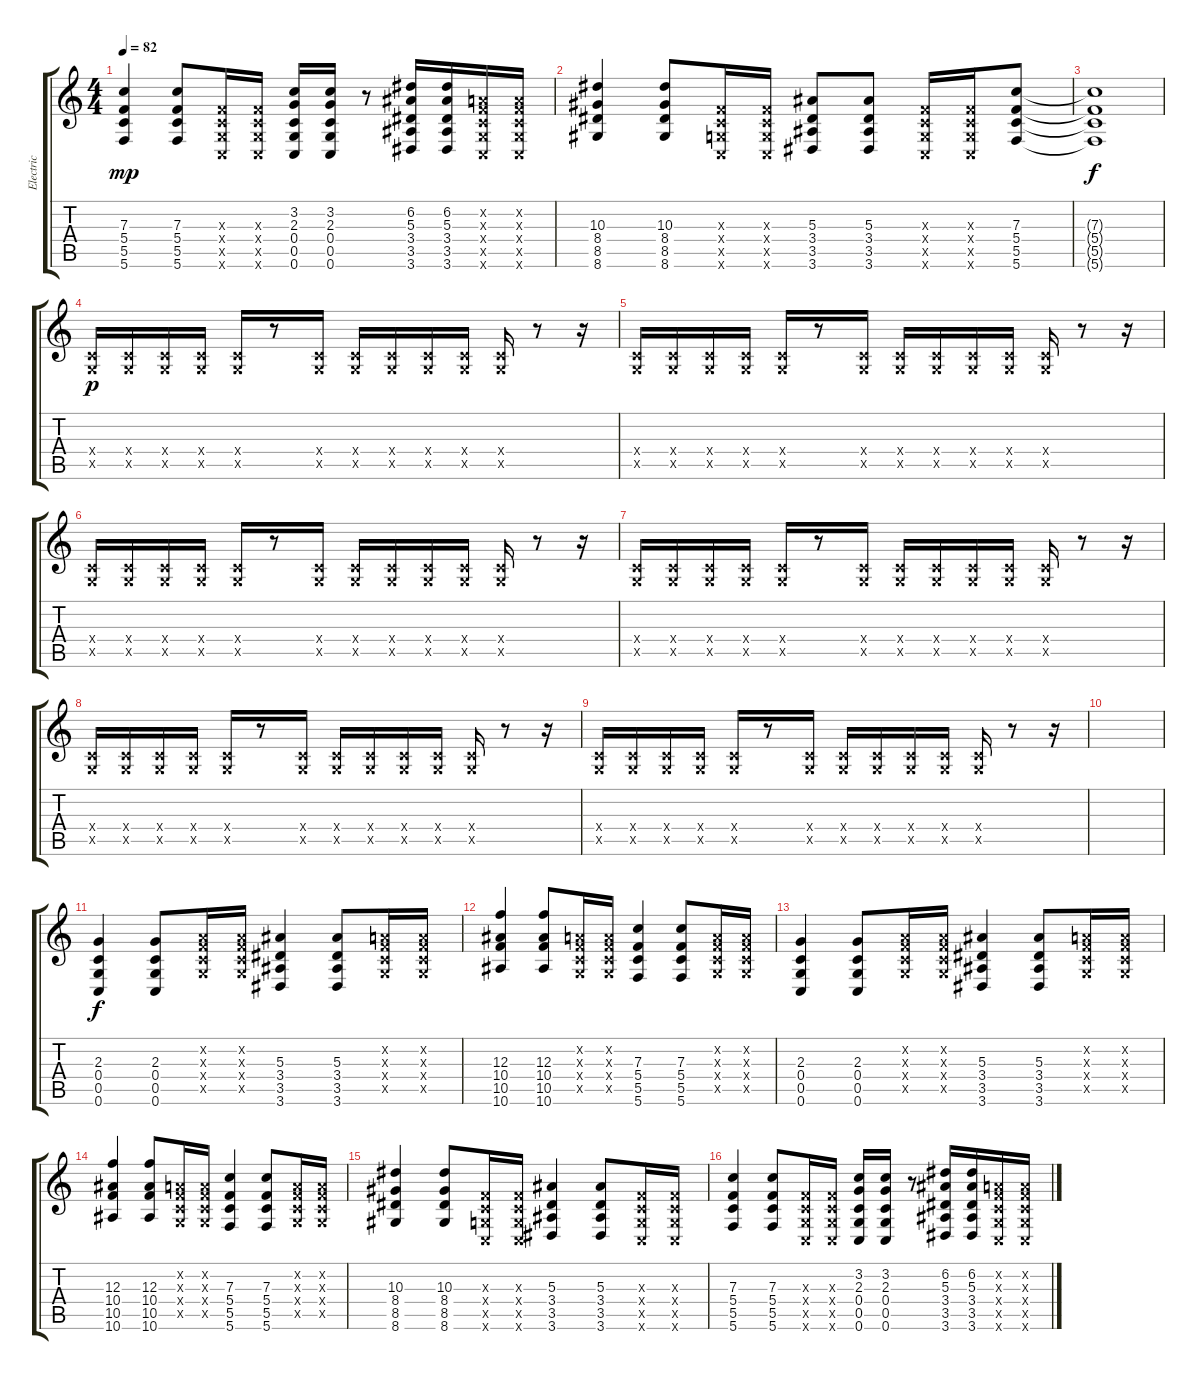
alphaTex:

\track ("Electric" "Electric") {instrument distortionguitar}
\staff {score tabs}
\tuning (D4 A3 F3 C3 G2 C2) {hide}
\ts (4 4)
\tempo 82
\clef g2
\ks c
(7.3 5.4 5.5 5.6).4{dy mp} (7.3 5.4 5.5 5.6).8 (0.3{x} 0.4{x} 0.5{x} 0.6{x}).16 (0.3{x} 0.4{x} 0.5{x} 0.6{x}).16 (3.2 2.3 0.4 0.5 0.6).16 (3.2 2.3 0.4 0.5 0.6).16 r.8 (6.2 5.3 3.4 3.5 3.6).16 (6.2 5.3 3.4 3.5 3.6).16 (0.2{x} 0.3{x} 0.4{x} 0.5{x} 0.6{x}).16 (0.2{x} 0.3{x} 0.4{x} 0.5{x} 0.6{x}).16 |
(10.3 8.4 8.5 8.6).4 (10.3 8.4 8.5 8.6).8 (0.3{x} 0.4{x} 0.5{x} 0.6{x}).16 (0.3{x} 0.4{x} 0.5{x} 0.6{x}).16 (5.3 3.4 3.5 3.6).8 (5.3 3.4 3.5 3.6).8 (0.3{x} 0.4{x} 0.5{x} 0.6{x}).16 (0.3{x} 0.4{x} 0.5{x} 0.6{x}).16 (7.3 5.4 5.5 5.6).8 |
(7.3{t} 5.4{t} 5.5{t} 5.6{t}).1{dy f} |
(0.4{x} 0.5{x}).16{dy p} (0.4{x} 0.5{x}).16 (0.4{x} 0.5{x}).16 (0.4{x} 0.5{x}).16 (0.4{x} 0.5{x}).16 r.8 (0.4{x} 0.5{x}).16 (0.4{x} 0.5{x}).16 (0.4{x} 0.5{x}).16 (0.4{x} 0.5{x}).16 (0.4{x} 0.5{x}).16 (0.4{x} 0.5{x}).16 r.8 r.16 |
(0.4{x} 0.5{x}).16 (0.4{x} 0.5{x}).16 (0.4{x} 0.5{x}).16 (0.4{x} 0.5{x}).16 (0.4{x} 0.5{x}).16 r.8 (0.4{x} 0.5{x}).16 (0.4{x} 0.5{x}).16 (0.4{x} 0.5{x}).16 (0.4{x} 0.5{x}).16 (0.4{x} 0.5{x}).16 (0.4{x} 0.5{x}).16 r.8 r.16 |
(0.4{x} 0.5{x}).16 (0.4{x} 0.5{x}).16 (0.4{x} 0.5{x}).16 (0.4{x} 0.5{x}).16 (0.4{x} 0.5{x}).16 r.8 (0.4{x} 0.5{x}).16 (0.4{x} 0.5{x}).16 (0.4{x} 0.5{x}).16 (0.4{x} 0.5{x}).16 (0.4{x} 0.5{x}).16 (0.4{x} 0.5{x}).16 r.8 r.16 |
(0.4{x} 0.5{x}).16 (0.4{x} 0.5{x}).16 (0.4{x} 0.5{x}).16 (0.4{x} 0.5{x}).16 (0.4{x} 0.5{x}).16 r.8 (0.4{x} 0.5{x}).16 (0.4{x} 0.5{x}).16 (0.4{x} 0.5{x}).16 (0.4{x} 0.5{x}).16 (0.4{x} 0.5{x}).16 (0.4{x} 0.5{x}).16 r.8 r.16 |
(0.4{x} 0.5{x}).16 (0.4{x} 0.5{x}).16 (0.4{x} 0.5{x}).16 (0.4{x} 0.5{x}).16 (0.4{x} 0.5{x}).16 r.8 (0.4{x} 0.5{x}).16 (0.4{x} 0.5{x}).16 (0.4{x} 0.5{x}).16 (0.4{x} 0.5{x}).16 (0.4{x} 0.5{x}).16 (0.4{x} 0.5{x}).16 r.8 r.16 |
(0.4{x} 0.5{x}).16 (0.4{x} 0.5{x}).16 (0.4{x} 0.5{x}).16 (0.4{x} 0.5{x}).16 (0.4{x} 0.5{x}).16 r.8 (0.4{x} 0.5{x}).16 (0.4{x} 0.5{x}).16 (0.4{x} 0.5{x}).16 (0.4{x} 0.5{x}).16 (0.4{x} 0.5{x}).16 (0.4{x} 0.5{x}).16 r.8 r.16 |
|
(2.3 0.4 0.5 0.6).4{dy f} (2.3 0.4 0.5 0.6).8 (0.2{x} 0.3{x} 0.4{x} 0.5{x}).16 (0.2{x} 0.3{x} 0.4{x} 0.5{x}).16 (5.3 3.4 3.5 3.6).4 (5.3 3.4 3.5 3.6).8 (0.2{x} 0.3{x} 0.4{x} 0.5{x}).16 (0.2{x} 0.3{x} 0.4{x} 0.5{x}).16 |
(12.3 10.4 10.5 10.6).4 (12.3 10.4 10.5 10.6).8 (0.2{x} 0.3{x} 0.4{x} 0.5{x}).16 (0.2{x} 0.3{x} 0.4{x} 0.5{x}).16 (7.3 5.4 5.5 5.6).4 (7.3 5.4 5.5 5.6).8 (0.2{x} 0.3{x} 0.4{x} 0.5{x}).16 (0.2{x} 0.3{x} 0.4{x} 0.5{x}).16 |
(2.3 0.4 0.5 0.6).4 (2.3 0.4 0.5 0.6).8 (0.2{x} 0.3{x} 0.4{x} 0.5{x}).16 (0.2{x} 0.3{x} 0.4{x} 0.5{x}).16 (5.3 3.4 3.5 3.6).4 (5.3 3.4 3.5 3.6).8 (0.2{x} 0.3{x} 0.4{x} 0.5{x}).16 (0.2{x} 0.3{x} 0.4{x} 0.5{x}).16 |
(12.3 10.4 10.5 10.6).4 (12.3 10.4 10.5 10.6).8 (0.2{x} 0.3{x} 0.4{x} 0.5{x}).16 (0.2{x} 0.3{x} 0.4{x} 0.5{x}).16 (7.3 5.4 5.5 5.6).4 (7.3 5.4 5.5 5.6).8 (0.2{x} 0.3{x} 0.4{x} 0.5{x}).16 (0.2{x} 0.3{x} 0.4{x} 0.5{x}).16 |
(10.3 8.4 8.5 8.6).4 (10.3 8.4 8.5 8.6).8 (0.3{x} 0.4{x} 0.5{x} 0.6{x}).16 (0.3{x} 0.4{x} 0.5{x} 0.6{x}).16 (5.3 3.4 3.5 3.6).4 (5.3 3.4 3.5 3.6).8 (0.3{x} 0.4{x} 0.5{x} 0.6{x}).16 (0.3{x} 0.4{x} 0.5{x} 0.6{x}).16 |
(7.3 5.4 5.5 5.6).4 (7.3 5.4 5.5 5.6).8 (0.3{x} 0.4{x} 0.5{x} 0.6{x}).16 (0.3{x} 0.4{x} 0.5{x} 0.6{x}).16 (3.2 2.3 0.4 0.5 0.6).16 (3.2 2.3 0.4 0.5 0.6).16 r.8 (6.2 5.3 3.4 3.5 3.6).16 (6.2 5.3 3.4 3.5 3.6).16 (0.2{x} 0.3{x} 0.4{x} 0.5{x} 0.6{x}).16 (0.2{x} 0.3{x} 0.4{x} 0.5{x} 0.6{x}).16
